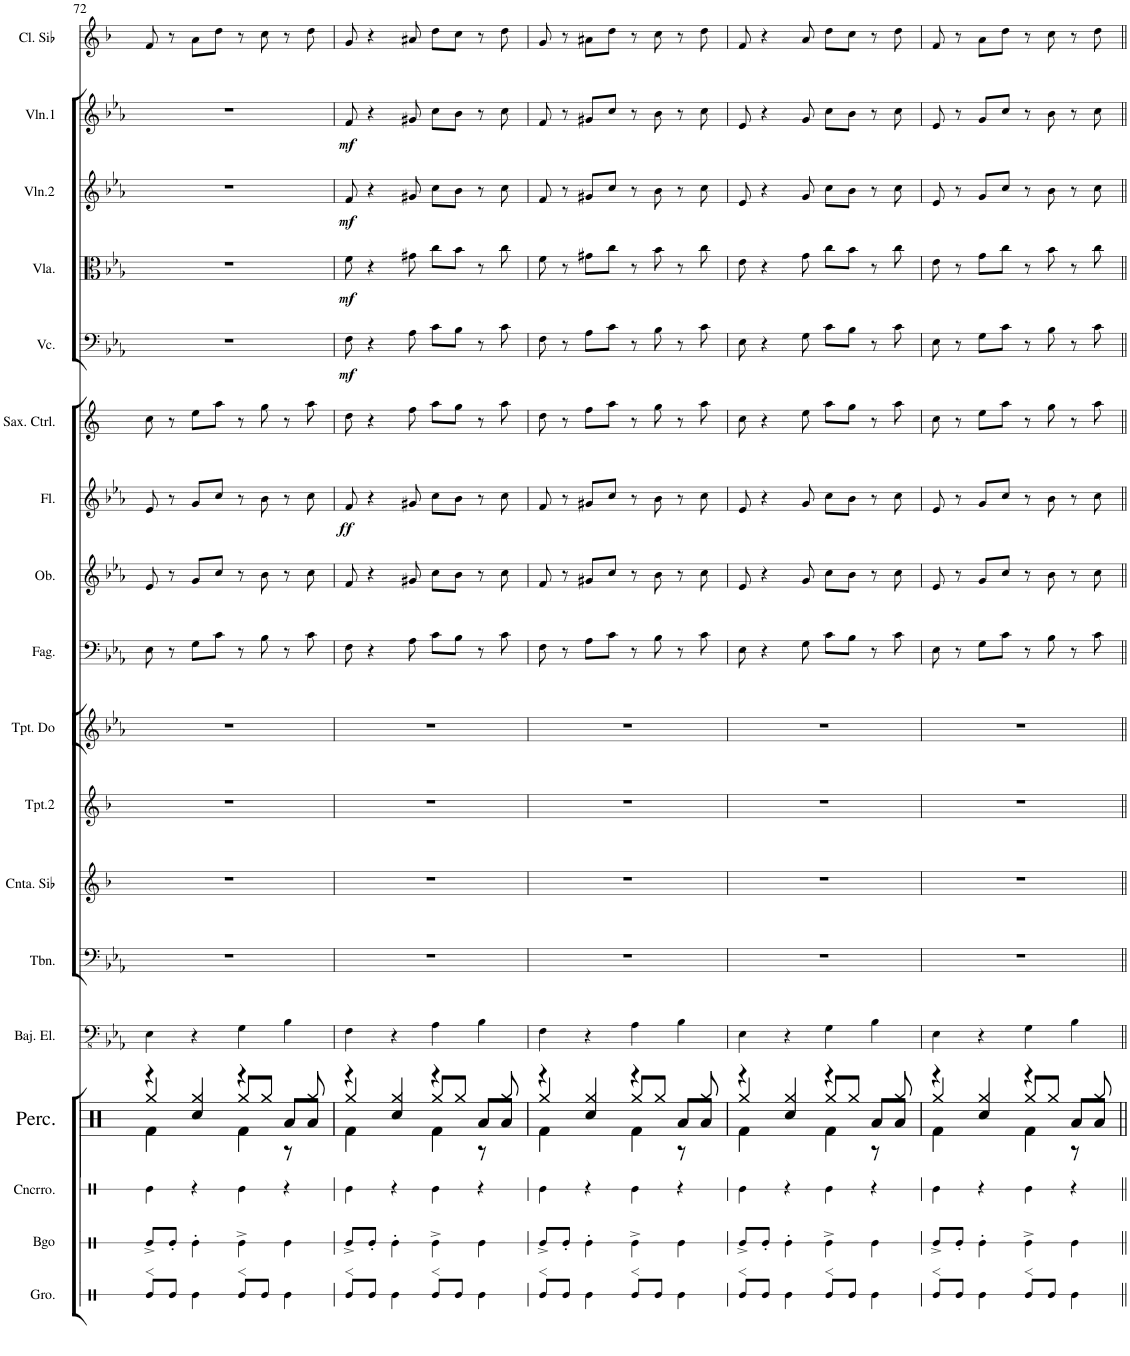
**kern	**kern	**kern	**kern	**kern	**kern	**kern	**kern	**kern	**kern	**kern	**kern	**dynam	**kern	**kern	**dynam	**kern	**dynam	**kern	**dynam	**kern	**dynam	**kern
*part18	*part17	*part16	*part15	*part14	*part13	*part12	*part11	*part10	*part9	*part8	*part7	*part7	*part6	*part5	*part5	*part4	*part4	*part3	*part3	*part2	*part2	*part1
*staff18	*staff17	*staff16	*staff15	*staff14	*staff13	*staff12	*staff11	*staff10	*staff9	*staff8	*staff7	*staff7	*staff6	*staff5	*staff5	*staff4	*staff4	*staff3	*staff3	*staff2	*staff2	*staff1
*I"Güiro	*I"Bongo	*I"Cencerro	*I"Set de percusión	*I"Bajo eléctrico	*I"Trombón	*I"Corneta en Sib	*I"Trompeta2 en Sib	*I"Trompeta en Do	*I"Fagot	*I"Oboe	*I"Flauta	*	*I"Saxofón contralto	*I"Violonchelo	*	*I"Viola	*	*I"Violín2	*	*I"Violín1	*	*I"Clarinete en Sib
*I'Gro.	*I'Bgo	*I'Cncrro.	*I'Perc.	*I'Baj. El.	*I'Tbn.	*I'Cnta. Sib	*I'Tpt.2	*I'Tpt. Do	*I'Fag.	*I'Ob.	*I'Fl.	*	*I'Sax. Ctrl.	*I'Vc.	*	*I'Vla.	*	*I'Vln.2	*	*I'Vln.1	*	*I'Cl. Sib
!!LO:PB:g=z
*clefX	*clefX	*clefX	*clefX	*clefFv4	*clefF4	*clefG2	*clefG2	*clefG2	*clefF4	*clefG2	*clefG2	*	*clefG2	*clefF4	*	*clefC3	*	*clefG2	*	*clefG2	*	*clefG2
*	*	*	*	*	*	*Trd1c2	*Trd1c2	*Trd1c2	*	*	*	*	*Trd5c9	*	*	*	*	*	*	*	*	*Trd1c2
*k[b-]	*k[b-]	*k[b-]	*k[b-]	*k[b-e-a-]	*k[b-e-a-]	*k[b-]	*k[b-]	*k[b-e-a-]	*k[b-e-a-]	*k[b-e-a-]	*k[b-e-a-]	*	*k[]	*k[b-e-a-]	*	*k[b-e-a-]	*	*k[b-e-a-]	*	*k[b-e-a-]	*	*k[b-]
*M4/4	*M4/4	*M4/4	*M4/4	*M4/4	*M4/4	*M4/4	*M4/4	*M4/4	*M4/4	*M4/4	*M4/4	*	*M4/4	*M4/4	*	*M4/4	*	*M4/4	*	*M4/4	*	*M4/4
=72	=72	=72	=72	=72	=72	=72	=72	=72	=72	=72	=72	=72	=72	=72	=72	=72	=72	=72	=72	=72	=72	=72
*	*	*	*^	*	*	*	*	*	*	*	*	*	*	*	*	*	*	*	*	*	*	*
*	*	*	*	*^	*	*	*	*	*	*	*	*	*	*	*	*	*	*	*	*	*	*	*
8Re>/L	8Re^/L	4Re\	4r	4Rf\	4Rgg/	4EE-\	1r	1r	1r	1r	8E-\	8e-/	8e-/	.	8cc\	1r	.	1r	.	1r	.	1r	.	8f/
8Re/J	8Re'/J	.	.	.	.	.	.	.	.	.	8r	8r	8r	.	8r	.	.	.	.	.	.	.	.	8r
4Re\	4Re'\	4r	4Rcc/	4ryy	4Rgg/	4r	.	.	.	.	8G\L	8g/L	8g/L	.	8ee\L	.	.	.	.	.	.	.	.	8a\L
.	.	.	.	.	.	.	.	.	.	.	8c\J	8cc/J	8cc/J	.	8aa\J	.	.	.	.	.	.	.	.	8dd\J
8Re>/L	4Re^\	4Re\	4r	4Rf\	8Rgg/L	4GG\	.	.	.	.	8r	8r	8r	.	8r	.	.	.	.	.	.	.	.	8r
8Re/J	.	.	.	.	8Rgg/J	.	.	.	.	.	8B-\	8b-\	8b-\	.	8gg\	.	.	.	.	.	.	.	.	8cc\
4Re\	4Re\	4r	8Ra/L	4ryy	8r	4BB-\	.	.	.	.	8r	8r	8r	.	8r	.	.	.	.	.	.	.	.	8r
.	.	.	8Ra/J	.	8Rgg/	.	.	.	.	.	8c\	8cc\	8cc\	.	8aa\	.	.	.	.	.	.	.	.	8dd\
=73	=73	=73	=73	=73	=73	=73	=73	=73	=73	=73	=73	=73	=73	=73	=73	=73	=73	=73	=73	=73	=73	=73	=73	=73
!	!	!	!	!	!	!	!	!	!	!	!	!	!	!LO:DY:b	!	!	!LO:DY:b	!	!LO:DY:b	!	!LO:DY:b	!	!LO:DY:b	!
8Re>/L	8Re^/L	4Re\	4r	4Rf\	4Rgg/	4FF\	1r	1r	1r	1r	8F\	8f/	8f/	ff	8dd\	8F\	mf	8f\	mf	8f/	mf	8f/	mf	8g/
8Re/J	8Re'/J	.	.	.	.	.	.	.	.	.	4r	4r	4r	.	4r	4r	.	4r	.	4r	.	4r	.	4r
4Re\	4Re'\	4r	4Rcc/	4ryy	4Rgg/	4r	.	.	.	.	.	.	.	.	.	.	.	.	.	.	.	.	.	.
.	.	.	.	.	.	.	.	.	.	.	8A-\	8g#X/	8g#X/	.	8ff\	8A-\	.	8g#X\	.	8g#X/	.	8g#X/	.	8a#X/
8Re>/L	4Re^\	4Re\	4r	4Rf\	8Rgg/L	4AA-\	.	.	.	.	8c\L	8cc\L	8cc\L	.	8aa\L	8c\L	.	8cc\L	.	8cc\L	.	8cc\L	.	8dd\L
8Re/J	.	.	.	.	8Rgg/J	.	.	.	.	.	8B-\J	8b-\J	8b-\J	.	8gg\J	8B-\J	.	8b-\J	.	8b-\J	.	8b-\J	.	8cc\J
4Re\	4Re\	4r	8Ra/L	4ryy	8r	4BB-\	.	.	.	.	8r	8r	8r	.	8r	8r	.	8r	.	8r	.	8r	.	8r
.	.	.	8Ra/J	.	8Rgg/	.	.	.	.	.	8c\	8cc\	8cc\	.	8aa\	8c\	.	8cc\	.	8cc\	.	8cc\	.	8dd\
=74	=74	=74	=74	=74	=74	=74	=74	=74	=74	=74	=74	=74	=74	=74	=74	=74	=74	=74	=74	=74	=74	=74	=74	=74
8Re>/L	8Re^/L	4Re\	4r	4Rf\	4Rgg/	4FF\	1r	1r	1r	1r	8F\	8f/	8f/	.	8dd\	8F\	.	8f\	.	8f/	.	8f/	.	8g/
8Re/J	8Re'/J	.	.	.	.	.	.	.	.	.	8r	8r	8r	.	8r	8r	.	8r	.	8r	.	8r	.	8r
4Re\	4Re'\	4r	4Rcc/	4ryy	4Rgg/	4r	.	.	.	.	8A-\L	8g#X/L	8g#X/L	.	8ff\L	8A-\L	.	8g#X\L	.	8g#X/L	.	8g#X/L	.	8a#X\L
.	.	.	.	.	.	.	.	.	.	.	8c\J	8cc/J	8cc/J	.	8aa\J	8c\J	.	8cc\J	.	8cc/J	.	8cc/J	.	8dd\J
8Re>/L	4Re^\	4Re\	4r	4Rf\	8Rgg/L	4AA-\	.	.	.	.	8r	8r	8r	.	8r	8r	.	8r	.	8r	.	8r	.	8r
8Re/J	.	.	.	.	8Rgg/J	.	.	.	.	.	8B-\	8b-\	8b-\	.	8gg\	8B-\	.	8b-\	.	8b-\	.	8b-\	.	8cc\
4Re\	4Re\	4r	8Ra/L	4ryy	8r	4BB-\	.	.	.	.	8r	8r	8r	.	8r	8r	.	8r	.	8r	.	8r	.	8r
.	.	.	8Ra/J	.	8Rgg/	.	.	.	.	.	8c\	8cc\	8cc\	.	8aa\	8c\	.	8cc\	.	8cc\	.	8cc\	.	8dd\
=75	=75	=75	=75	=75	=75	=75	=75	=75	=75	=75	=75	=75	=75	=75	=75	=75	=75	=75	=75	=75	=75	=75	=75	=75
8Re>/L	8Re^/L	4Re\	4r	4Rf\	4Rgg/	4EE-\	1r	1r	1r	1r	8E-\	8e-/	8e-/	.	8cc\	8E-\	.	8e-\	.	8e-/	.	8e-/	.	8f/
8Re/J	8Re'/J	.	.	.	.	.	.	.	.	.	4r	4r	4r	.	4r	4r	.	4r	.	4r	.	4r	.	4r
4Re\	4Re'\	4r	4Rcc/	4ryy	4Rgg/	4r	.	.	.	.	.	.	.	.	.	.	.	.	.	.	.	.	.	.
.	.	.	.	.	.	.	.	.	.	.	8G\	8g/	8g/	.	8ee\	8G\	.	8g\	.	8g/	.	8g/	.	8a/
8Re>/L	4Re^\	4Re\	4r	4Rf\	8Rgg/L	4GG\	.	.	.	.	8c\L	8cc\L	8cc\L	.	8aa\L	8c\L	.	8cc\L	.	8cc\L	.	8cc\L	.	8dd\L
8Re/J	.	.	.	.	8Rgg/J	.	.	.	.	.	8B-\J	8b-\J	8b-\J	.	8gg\J	8B-\J	.	8b-\J	.	8b-\J	.	8b-\J	.	8cc\J
4Re\	4Re\	4r	8Ra/L	4ryy	8r	4BB-\	.	.	.	.	8r	8r	8r	.	8r	8r	.	8r	.	8r	.	8r	.	8r
.	.	.	8Ra/J	.	8Rgg/	.	.	.	.	.	8c\	8cc\	8cc\	.	8aa\	8c\	.	8cc\	.	8cc\	.	8cc\	.	8dd\
=76	=76	=76	=76	=76	=76	=76	=76	=76	=76	=76	=76	=76	=76	=76	=76	=76	=76	=76	=76	=76	=76	=76	=76	=76
8Re>/L	8Re^/L	4Re\	4r	4Rf\	4Rgg/	4EE-\	1r	1r	1r	1r	8E-\	8e-/	8e-/	.	8cc\	8E-\	.	8e-\	.	8e-/	.	8e-/	.	8f/
8Re/J	8Re'/J	.	.	.	.	.	.	.	.	.	8r	8r	8r	.	8r	8r	.	8r	.	8r	.	8r	.	8r
4Re\	4Re'\	4r	4Rcc/	4ryy	4Rgg/	4r	.	.	.	.	8G\L	8g/L	8g/L	.	8ee\L	8G\L	.	8g\L	.	8g/L	.	8g/L	.	8a\L
.	.	.	.	.	.	.	.	.	.	.	8c\J	8cc/J	8cc/J	.	8aa\J	8c\J	.	8cc\J	.	8cc/J	.	8cc/J	.	8dd\J
8Re>/L	4Re^\	4Re\	4r	4Rf\	8Rgg/L	4GG\	.	.	.	.	8r	8r	8r	.	8r	8r	.	8r	.	8r	.	8r	.	8r
8Re/J	.	.	.	.	8Rgg/J	.	.	.	.	.	8B-\	8b-\	8b-\	.	8gg\	8B-\	.	8b-\	.	8b-\	.	8b-\	.	8cc\
4Re\	4Re\	4r	8Ra/L	4ryy	8r	4BB-\	.	.	.	.	8r	8r	8r	.	8r	8r	.	8r	.	8r	.	8r	.	8r
.	.	.	8Ra/J	.	8Rgg/	.	.	.	.	.	8c\	8cc\	8cc\	.	8aa\	8c\	.	8cc\	.	8cc\	.	8cc\	.	8dd\
*	*	*	*v	*v	*v	*	*	*	*	*	*	*	*	*	*	*	*	*	*	*	*	*	*	*
=||	=||	=||	=||	=||	=||	=||	=||	=||	=||	=||	=||	=||	=||	=||	=||	=||	=||	=||	=||	=||	=||	=||
*-	*-	*-	*-	*-	*-	*-	*-	*-	*-	*-	*-	*-	*-	*-	*-	*-	*-	*-	*-	*-	*-	*-
